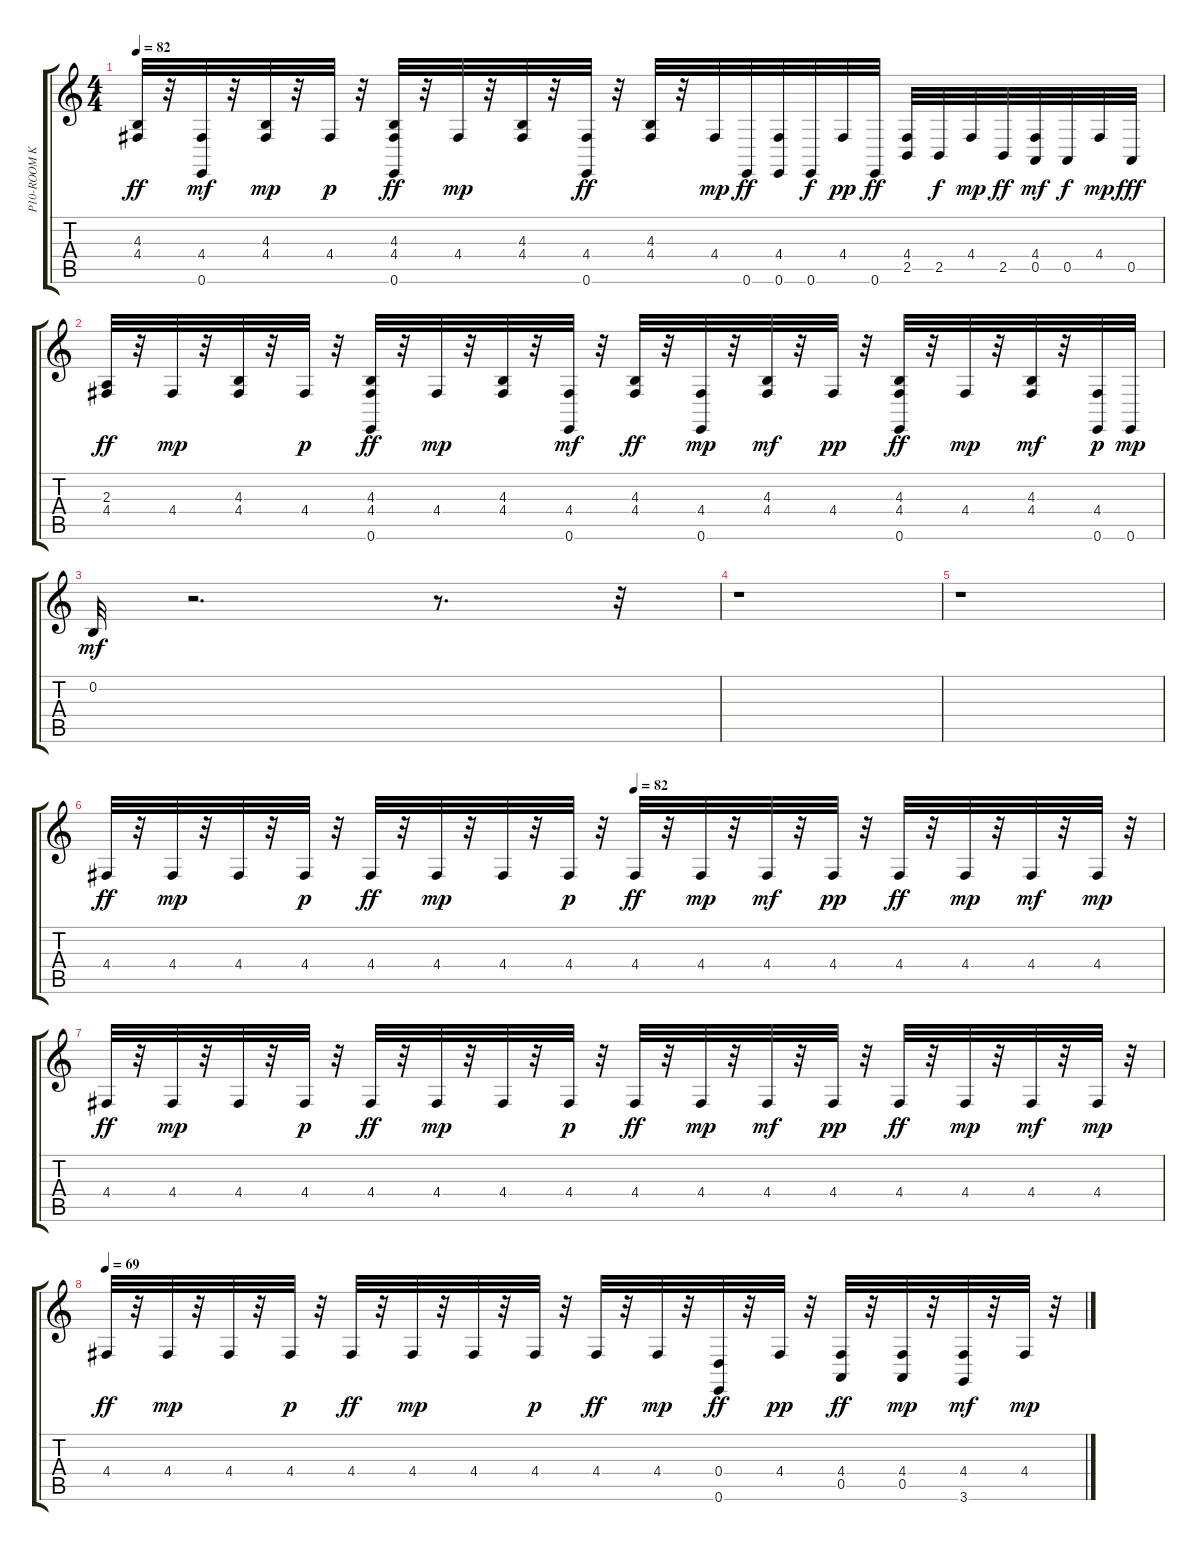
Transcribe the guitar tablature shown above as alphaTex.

\track ("P10-ROOM KIT" "P10-ROOM K") {instrument lead5charang}
\staff {score tabs}
\tuning (E4 B3 G3 D3 A2 E2) {hide}
\ts (4 4)
\tempo 82
\clef g2
\ks c
(4.3 4.4).32{dy ff} r.32 (4.4 0.6).32{dy mf} r.32 (4.3 4.4).32{dy mp} r.32 4.4.32{dy p} r.32 (4.3 4.4 0.6).32{dy ff} r.32 4.4.32{dy mp} r.32 (4.3 4.4).32 r.32 (4.4 0.6).32{dy ff} r.32 (4.3 4.4).32 r.32 4.4.32{dy mp} 0.6.32{dy ff} (4.4 0.6).32 0.6.32{dy f} 4.4.32{dy pp} 0.6.32{dy ff} (4.4 2.5).32 2.5.32{dy f} 4.4.32{dy mp} 2.5.32{dy ff} (4.4 0.5).32{dy mf} 0.5.32{dy f} 4.4.32{dy mp} 0.5.32{dy fff} |
(2.3 4.4).32{dy ff} r.32 4.4.32{dy mp} r.32 (4.3 4.4).32 r.32 4.4.32{dy p} r.32 (4.3 4.4 0.6).32{dy ff} r.32 4.4.32{dy mp} r.32 (4.3 4.4).32 r.32 (4.4 0.6).32{dy mf} r.32 (4.3 4.4).32{dy ff} r.32 (4.4 0.6).32{dy mp} r.32 (4.3 4.4).32{dy mf} r.32 4.4.32{dy pp} r.32 (4.3 4.4 0.6).32{dy ff} r.32 4.4.32{dy mp} r.32 (4.3 4.4).32{dy mf} r.32 (4.4 0.6).32{dy p} 0.6.32{dy mp} |
0.2.32{dy mf} r.2{d} r.8{d} r.32 |
r.1 |
r.1 |
\tempo (82 0.5)
4.4.32{dy ff} r.32 4.4.32{dy mp} r.32 4.4.32 r.32 4.4.32{dy p} r.32 4.4.32{dy ff} r.32 4.4.32{dy mp} r.32 4.4.32 r.32 4.4.32{dy p} r.32 4.4.32{dy ff} r.32 4.4.32{dy mp} r.32 4.4.32{dy mf} r.32 4.4.32{dy pp} r.32 4.4.32{dy ff} r.32 4.4.32{dy mp} r.32 4.4.32{dy mf} r.32 4.4.32{dy mp} r.32 |
4.4.32{dy ff} r.32 4.4.32{dy mp} r.32 4.4.32 r.32 4.4.32{dy p} r.32 4.4.32{dy ff} r.32 4.4.32{dy mp} r.32 4.4.32 r.32 4.4.32{dy p} r.32 4.4.32{dy ff} r.32 4.4.32{dy mp} r.32 4.4.32{dy mf} r.32 4.4.32{dy pp} r.32 4.4.32{dy ff} r.32 4.4.32{dy mp} r.32 4.4.32{dy mf} r.32 4.4.32{dy mp} r.32 |
\tempo 69
4.4.32{dy ff} r.32 4.4.32{dy mp} r.32 4.4.32 r.32 4.4.32{dy p} r.32 4.4.32{dy ff} r.32 4.4.32{dy mp} r.32 4.4.32 r.32 4.4.32{dy p} r.32 4.4.32{dy ff} r.32 4.4.32{dy mp} r.32 (0.4 0.6).32{dy ff} r.32 4.4.32{dy pp} r.32 (4.4 0.5).32{dy ff} r.32 (4.4 0.5).32{dy mp} r.32 (4.4 3.6).32{dy mf} r.32 4.4.32{dy mp} r.32
